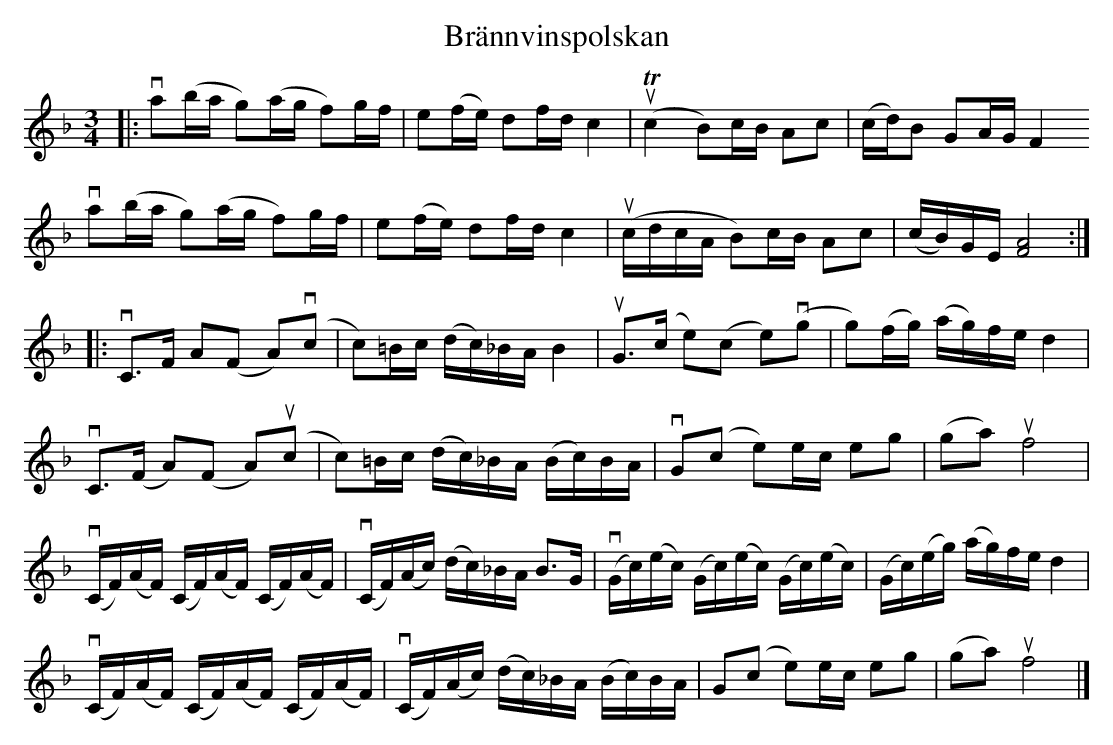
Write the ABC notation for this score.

X:1
T: Brännvinspolskan
M: 3/4
L: 1/8
K: F
|: va(b/a/ g)(a/g/ f)g/f/ | e(f/e/) df/d/ c2 | uT(c2 B)c/B/ Ac | (c/d/)B GA/G/ F2
va(b/a/ g)(a/g/ f)g/f/ | e(f/e/) df/d/ c2 | u(c/d/c/A/ B)c/B/ Ac | (c/B/)G/E/ [FA]4 :|:
vC>F A(F A)v(c | c)=B/c/ (d/c/)_B/A/ B2 | uG>(c e)(c e)v(g | g)(f/g/) (a/g/)f/e/ d2 |
vC>(F A)(F A)u(c | c)=B/c/ (d/c/)_B/A/ (B/c/)B/A/ | vG(c e)e/c/ eg | (ga) uf4 |
v(C/F/)(A/F/) (C/F/)(A/F/) (C/F/)(A/F/) | v(C/F/)(A/c/) (d/c/)_B/A/ B>G | v(G/c/)(e/c/) (G/c/)(e/c/) (G/c/)(e/c/) | (G/c/)(e/g/) (a/g/)f/e/ d2 |
v(C/F/)(A/F/) (C/F/)(A/F/) (C/F/)(A/F/) | v(C/F/)(A/c/) (d/c/)_B/A/ (B/c/)B/A/ | G(c e)e/c/ eg | (ga) uf4 |]
